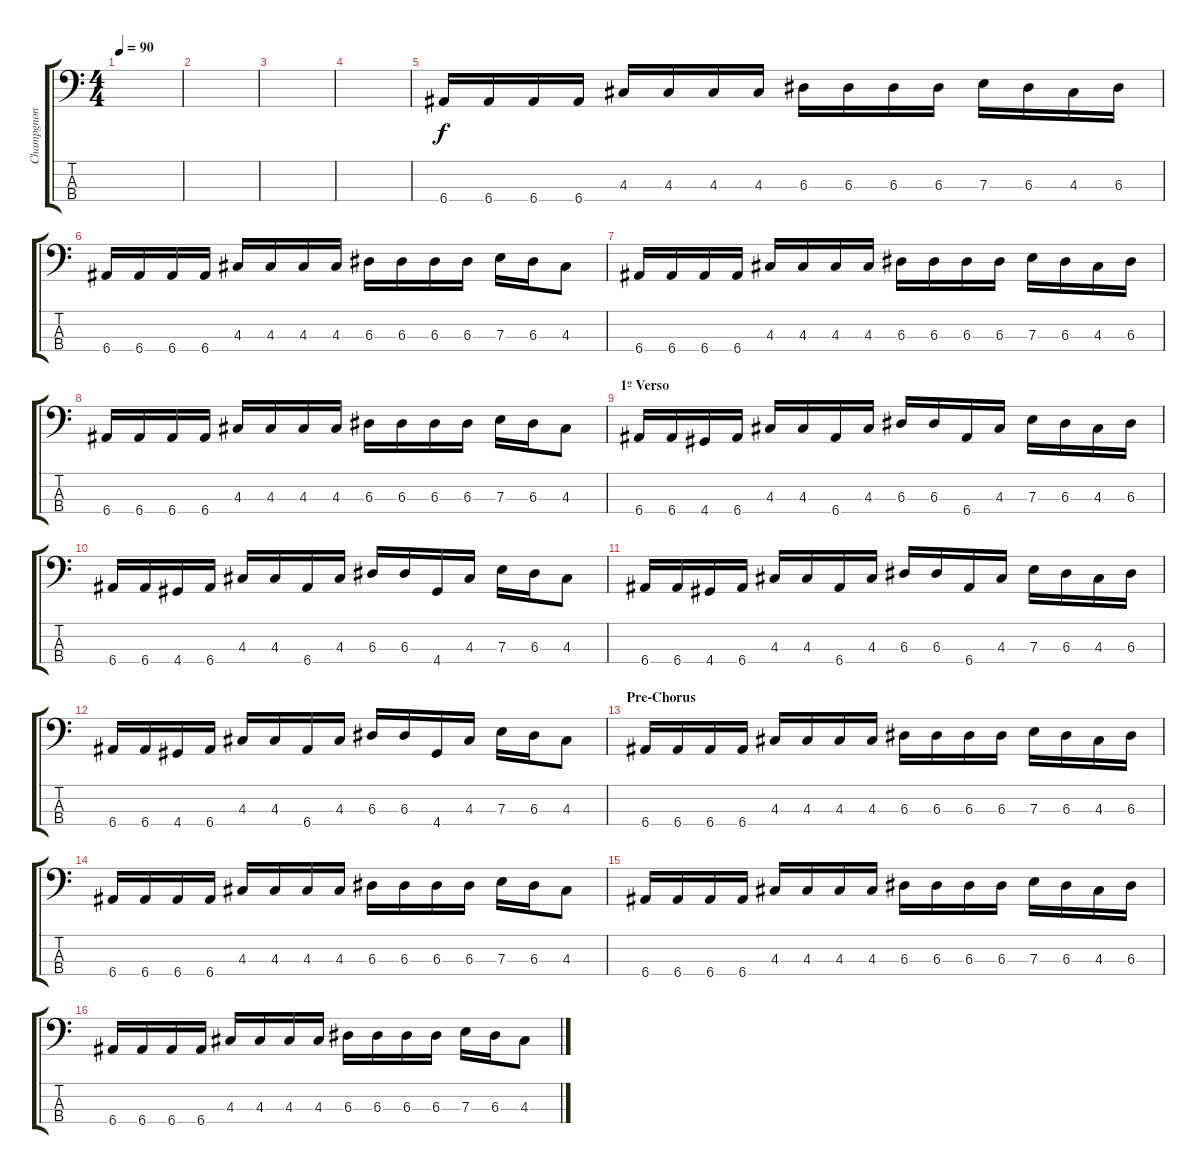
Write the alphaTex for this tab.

\track ("Champgnon" "Champgnon") {instrument electricbassfinger}
\staff {score tabs}
\tuning (G2 D2 A1 E1) {hide}
\ts (4 4)
\tempo 90
\clef f4
\ks c
|
|
|
|
6.4.16 6.4.16 6.4.16 6.4.16 4.3.16 4.3.16 4.3.16 4.3.16 6.3.16 6.3.16 6.3.16 6.3.16 7.3.16 6.3.16 4.3.16 6.3.16 |
6.4.16 6.4.16 6.4.16 6.4.16 4.3.16 4.3.16 4.3.16 4.3.16 6.3.16 6.3.16 6.3.16 6.3.16 7.3.16 6.3.16 4.3.8 |
6.4.16 6.4.16 6.4.16 6.4.16 4.3.16 4.3.16 4.3.16 4.3.16 6.3.16 6.3.16 6.3.16 6.3.16 7.3.16 6.3.16 4.3.16 6.3.16 |
6.4.16 6.4.16 6.4.16 6.4.16 4.3.16 4.3.16 4.3.16 4.3.16 6.3.16 6.3.16 6.3.16 6.3.16 7.3.16 6.3.16 4.3.8 |
\section ("" "1º Verso")
6.4.16 6.4.16 4.4.16 6.4.16 4.3.16 4.3.16 6.4.16 4.3.16 6.3.16 6.3.16 6.4.16 4.3.16 7.3.16 6.3.16 4.3.16 6.3.16 |
6.4.16 6.4.16 4.4.16 6.4.16 4.3.16 4.3.16 6.4.16 4.3.16 6.3.16 6.3.16 4.4.16 4.3.16 7.3.16 6.3.16 4.3.8 |
6.4.16 6.4.16 4.4.16 6.4.16 4.3.16 4.3.16 6.4.16 4.3.16 6.3.16 6.3.16 6.4.16 4.3.16 7.3.16 6.3.16 4.3.16 6.3.16 |
6.4.16 6.4.16 4.4.16 6.4.16 4.3.16 4.3.16 6.4.16 4.3.16 6.3.16 6.3.16 4.4.16 4.3.16 7.3.16 6.3.16 4.3.8 |
\section ("" "Pre-Chorus")
6.4.16 6.4.16 6.4.16 6.4.16 4.3.16 4.3.16 4.3.16 4.3.16 6.3.16 6.3.16 6.3.16 6.3.16 7.3.16 6.3.16 4.3.16 6.3.16 |
6.4.16 6.4.16 6.4.16 6.4.16 4.3.16 4.3.16 4.3.16 4.3.16 6.3.16 6.3.16 6.3.16 6.3.16 7.3.16 6.3.16 4.3.8 |
6.4.16 6.4.16 6.4.16 6.4.16 4.3.16 4.3.16 4.3.16 4.3.16 6.3.16 6.3.16 6.3.16 6.3.16 7.3.16 6.3.16 4.3.16 6.3.16 |
6.4.16 6.4.16 6.4.16 6.4.16 4.3.16 4.3.16 4.3.16 4.3.16 6.3.16 6.3.16 6.3.16 6.3.16 7.3.16 6.3.16 4.3.8
